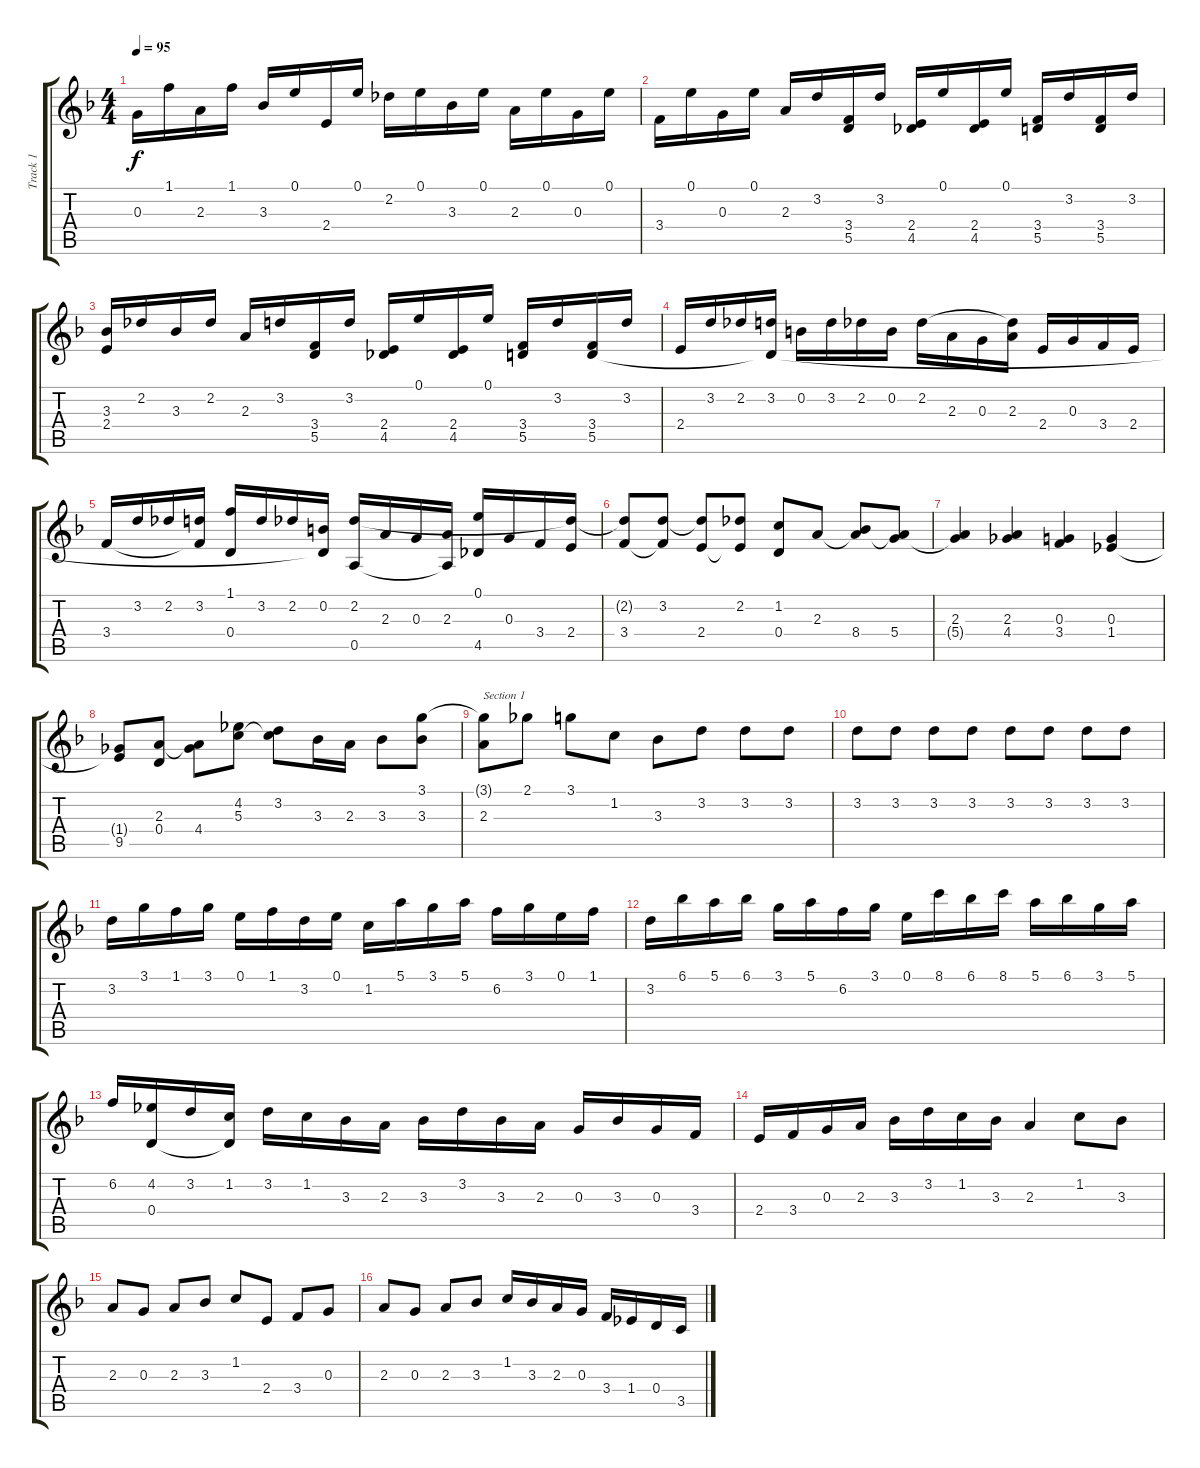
\track ("Track 1" "Track 1") {instrument distortionguitar}
\staff {score tabs}
\tuning (E4 B3 G3 D3 A2 D2) {hide}
\ts (4 4)
\tempo 95
\clef g2
\ks dminor
0.3.16{dy f} 1.1.16 2.3.16 1.1.16 3.3.16 0.1.16 2.4.16 0.1.16 2.2.16 0.1.16 3.3.16 0.1.16 2.3.16 0.1.16 0.3.16 0.1.16 |
3.4.16 0.1.16 0.3.16 0.1.16 2.3.16 3.2.16 (3.4 5.5).16 3.2.16 (2.4 4.5).16 0.1.16 (2.4 4.5).16 0.1.16 (3.4 5.5).16 3.2.16 (3.4 5.5).16 3.2.16 |
(3.3 2.4).16 2.2.16 3.3.16 2.2.16 2.3.16 3.2.16 (3.4 5.5).16 3.2.16 (2.4 4.5).16 0.1.16 (2.4 4.5).16 0.1.16 (3.4 5.5).16 3.2.16 (3.4 5.5).16 3.2.16 |
2.4.16 3.2.16 2.2.16 (3.2 5.5{t}).16 0.2.16 3.2.16 2.2.16 0.2.16 2.2.16 2.3.16 0.3.16 (2.2{t} 2.3).16 2.4.16 0.3.16 3.4.16 2.4.16 |
3.4.16 3.2.16 2.2.16 (3.2 3.4{t}).16 (1.1 0.4).16 3.2.16 2.2.16 (0.2 5.5{t}).16 (2.2 0.5).16 2.3.16 0.3.16 (2.3 0.5{t}).16 (0.1 4.5).16 0.3.16 3.4.16 (2.2{t} 2.4).16 |
(2.2{t} 3.4).8 (3.2 3.4{t}).8 (3.2{t} 2.4).8 (2.2 2.4{t}).8 (1.2 0.4).8 2.3.8 (2.3{t} 8.4).8 (2.3{t} 5.4).8 |
(2.3 5.4{t}).4 (2.3 4.4).4 (0.3 3.4).4 (0.3 1.4).4 |
(1.4{t} 9.5).8 (2.3 0.4).8 (2.3{t} 4.4).8 (4.2 5.3).8 (3.2 5.3{t}).8 3.3.16 2.3.16 3.3.8 (3.1 3.3).8 |
(3.1{t} 2.3).8{txt "Section 1"} 2.1.8 3.1.8 1.2.8 3.3.8 3.2.8 3.2.8 3.2.8 |
3.2.8 3.2.8 3.2.8 3.2.8 3.2.8 3.2.8 3.2.8 3.2.8 |
3.2.16 3.1.16 1.1.16 3.1.16 0.1.16 1.1.16 3.2.16 0.1.16 1.2.16 5.1.16 3.1.16 5.1.16 6.2.16 3.1.16 0.1.16 1.1.16 |
3.2.16 6.1.16 5.1.16 6.1.16 3.1.16 5.1.16 6.2.16 3.1.16 0.1.16 8.1.16 6.1.16 8.1.16 5.1.16 6.1.16 3.1.16 5.1.16 |
6.2.16 (4.2 0.4).16 3.2.16 (1.2 0.4{t}).16 3.2.16 1.2.16 3.3.16 2.3.16 3.3.16 3.2.16 3.3.16 2.3.16 0.3.16 3.3.16 0.3.16 3.4.16 |
2.4.16 3.4.16 0.3.16 2.3.16 3.3.16 3.2.16 1.2.16 3.3.16 2.3.4 1.2.8 3.3.8 |
2.3.8 0.3.8 2.3.8 3.3.8 1.2.8 2.4.8 3.4.8 0.3.8 |
2.3.8 0.3.8 2.3.8 3.3.8 1.2.16 3.3.16 2.3.16 0.3.16 3.4.16 1.4.16 0.4.16 3.5.16
